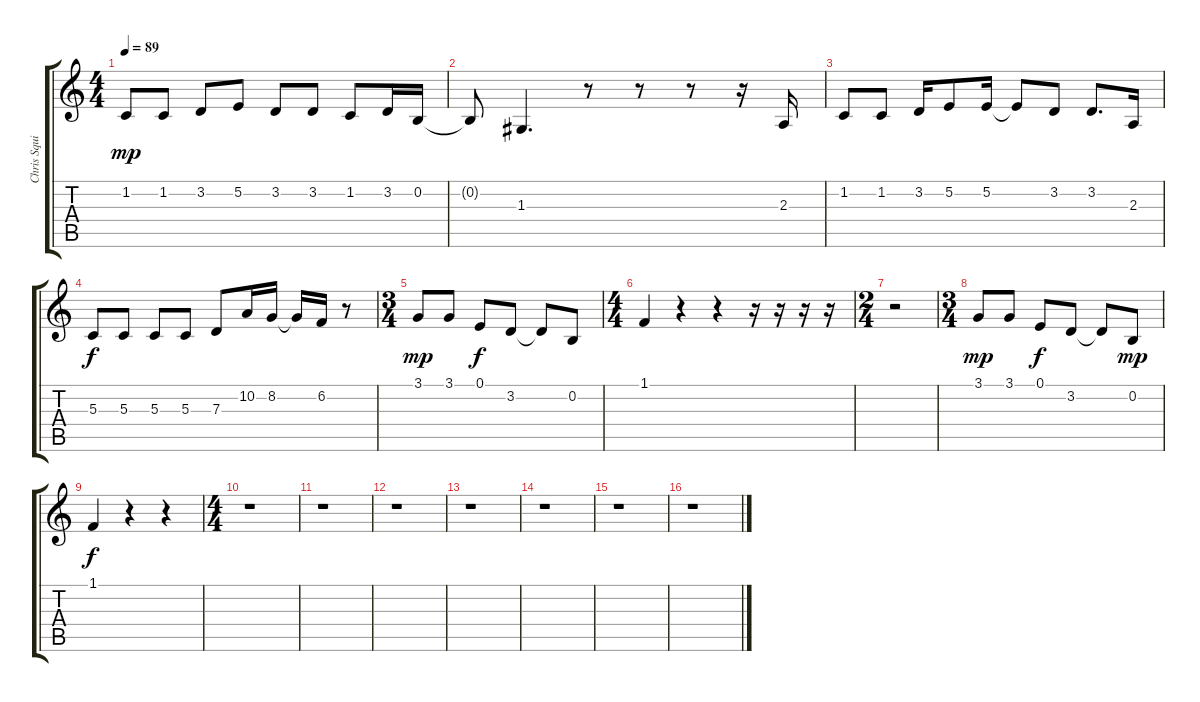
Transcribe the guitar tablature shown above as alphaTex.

\track ("Chris Squire- Harmony Vocals" "Chris Squi") {instrument voiceoohs}
\staff {score tabs}
\tuning (E4 B3 G3 D3 A2 E2) {hide}
\ts (4 4)
\tempo 89
\clef g2
\ks c
1.2.8{dy mp} 1.2.8 3.2.8 5.2.8 3.2.8 3.2.8 1.2.8 3.2.16 0.2.16 |
0.2{t}.8 1.3.4{d} r.8 r.8 r.8 r.16 2.3.16 |
1.2.8 1.2.8 3.2.16 5.2.8 5.2.16 5.2{t}.8 3.2.8 3.2.8{d} 2.3.16 |
5.3.8{dy f} 5.3.8 5.3.8 5.3.8 7.3.8 10.2.16 8.2.16 8.2{t}.16 6.2.16 r.8 |
\ts (3 4)
3.1.8{dy mp} 3.1.8 0.1.8{dy f} 3.2.8 3.2{t}.8 0.2.8 |
\ts (4 4)
1.1.4 r.4 r.4 r.16 r.16 r.16 r.16 |
\ts (2 4)
r.2 |
\ts (3 4)
3.1.8{dy mp} 3.1.8 0.1.8{dy f} 3.2.8 3.2{t}.8 0.2.8{dy mp} |
1.1.4{dy f} r.4 r.4 |
\ts (4 4)
r.1 |
r.1 |
r.1 |
r.1 |
r.1 |
r.1 |
r.1
